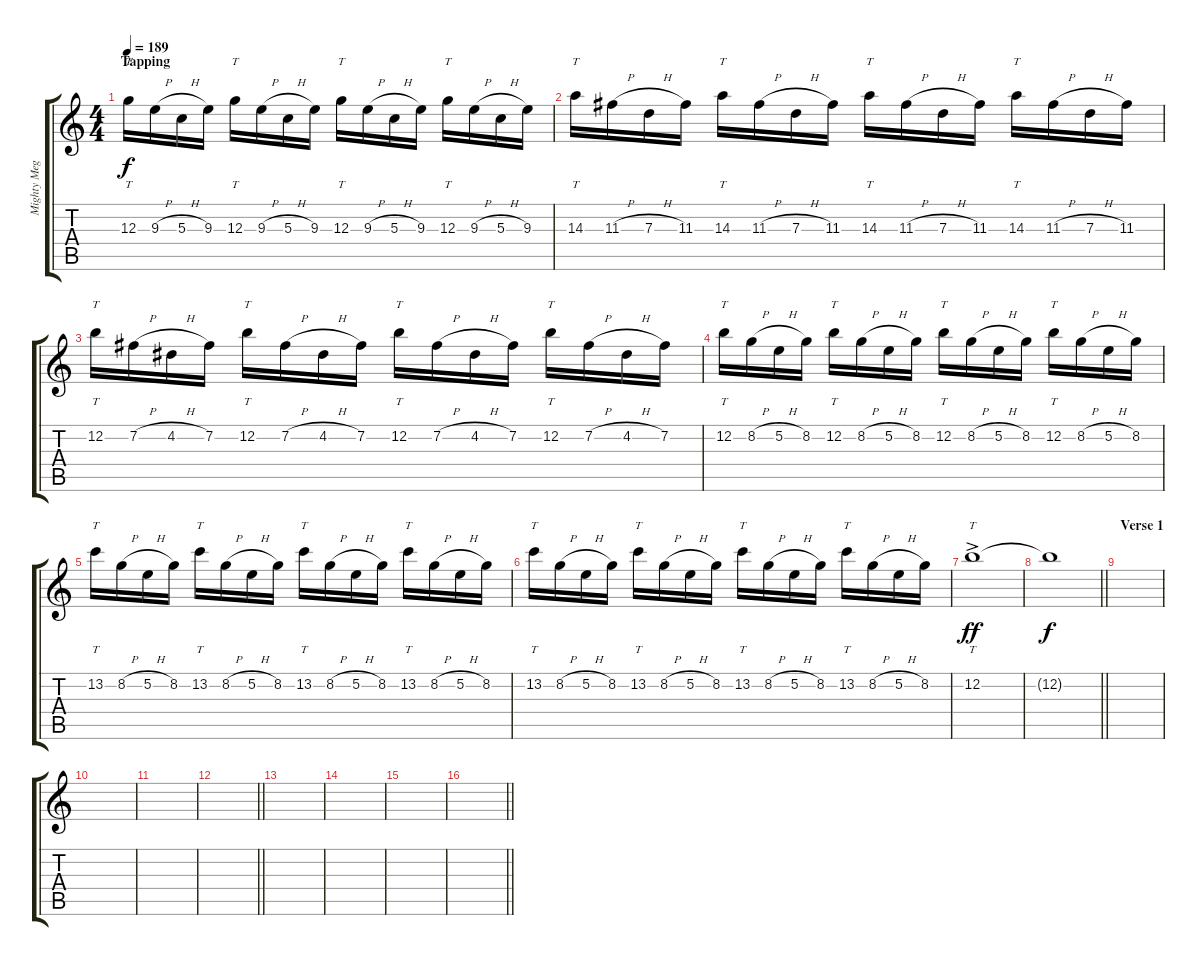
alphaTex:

\track ("Mighty Megazord (Solo)" "Mighty Meg") {instrument distortionguitar}
\staff {score tabs}
\tuning (E4 B3 G3 D3 A2 E2) {hide}
\ts (4 4)
\section ("" "Tapping ")
\tempo 189
\clef g2
\ks c
12.3.16{tt dy f} 9.3{h}.16 5.3{h}.16 9.3.16 12.3.16{tt} 9.3{h}.16 5.3{h}.16 9.3.16 12.3.16{tt} 9.3{h}.16 5.3{h}.16 9.3.16 12.3.16{tt} 9.3{h}.16 5.3{h}.16 9.3.16 |
14.3.16{tt} 11.3{h}.16 7.3{h}.16 11.3.16 14.3.16{tt} 11.3{h}.16 7.3{h}.16 11.3.16 14.3.16{tt} 11.3{h}.16 7.3{h}.16 11.3.16 14.3.16{tt} 11.3{h}.16 7.3{h}.16 11.3.16 |
12.2.16{tt} 7.2{h}.16 4.2{h}.16 7.2.16 12.2.16{tt} 7.2{h}.16 4.2{h}.16 7.2.16 12.2.16{tt} 7.2{h}.16 4.2{h}.16 7.2.16 12.2.16{tt} 7.2{h}.16 4.2{h}.16 7.2.16 |
12.2.16{tt} 8.2{h}.16 5.2{h}.16 8.2.16 12.2.16{tt} 8.2{h}.16 5.2{h}.16 8.2.16 12.2.16{tt} 8.2{h}.16 5.2{h}.16 8.2.16 12.2.16{tt} 8.2{h}.16 5.2{h}.16 8.2.16 |
13.2.16{tt} 8.2{h}.16 5.2{h}.16 8.2.16 13.2.16{tt} 8.2{h}.16 5.2{h}.16 8.2.16 13.2.16{tt} 8.2{h}.16 5.2{h}.16 8.2.16 13.2.16{tt} 8.2{h}.16 5.2{h}.16 8.2.16 |
13.2.16{tt} 8.2{h}.16 5.2{h}.16 8.2.16 13.2.16{tt} 8.2{h}.16 5.2{h}.16 8.2.16 13.2.16{tt} 8.2{h}.16 5.2{h}.16 8.2.16 13.2.16{tt} 8.2{h}.16 5.2{h}.16 8.2.16 |
12.2{ac}.1{tt dy ff} |
\barLineRight lightlight
12.2{t}.1{dy f} |
\section ("" "Verse 1")
|
|
|
\barLineRight lightlight
|
|
|
|
\barLineRight lightlight
